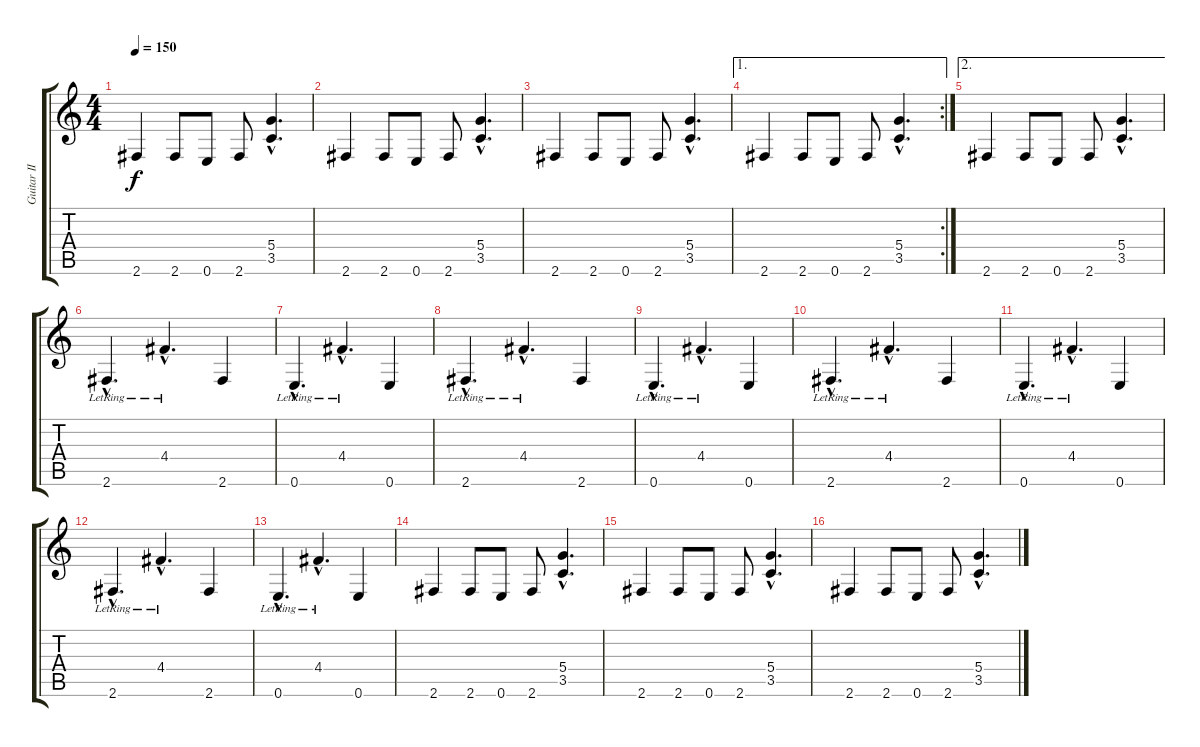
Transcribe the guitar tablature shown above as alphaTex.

\track ("Guitar II" "Guitar II") {instrument distortionguitar}
\staff {score tabs}
\tuning (E4 B3 G3 D3 A2 E2) {hide}
\ts (4 4)
\tempo 150
\clef g2
\ks c
2.6.4{dy f} 2.6.8 0.6.8 2.6.8 (5.4{hac} 3.5{hac}).4{d} |
2.6.4 2.6.8 0.6.8 2.6.8 (5.4{hac} 3.5{hac}).4{d} |
2.6.4 2.6.8 0.6.8 2.6.8 (5.4{hac} 3.5{hac}).4{d} |
\ae 1
\rc 2
2.6.4 2.6.8 0.6.8 2.6.8 (5.4{hac} 3.5{hac}).4{d} |
\ae 2
2.6.4 2.6.8 0.6.8 2.6.8 (5.4{hac} 3.5{hac}).4{d} |
2.6{hac lr}.4{d} 4.4{hac lr}.4{d} 2.6.4 |
0.6{hac lr}.4{d} 4.4{hac lr}.4{d} 0.6.4 |
2.6{hac lr}.4{d} 4.4{hac lr}.4{d} 2.6.4 |
0.6{hac lr}.4{d} 4.4{hac lr}.4{d} 0.6.4 |
2.6{hac lr}.4{d} 4.4{hac lr}.4{d} 2.6.4 |
0.6{hac lr}.4{d} 4.4{hac lr}.4{d} 0.6.4 |
2.6{hac lr}.4{d} 4.4{hac lr}.4{d} 2.6.4 |
0.6{hac lr}.4{d} 4.4{hac lr}.4{d} 0.6.4 |
2.6.4 2.6.8 0.6.8 2.6.8 (5.4{hac} 3.5{hac}).4{d} |
2.6.4 2.6.8 0.6.8 2.6.8 (5.4{hac} 3.5{hac}).4{d} |
2.6.4 2.6.8 0.6.8 2.6.8 (5.4{hac} 3.5{hac}).4{d}
